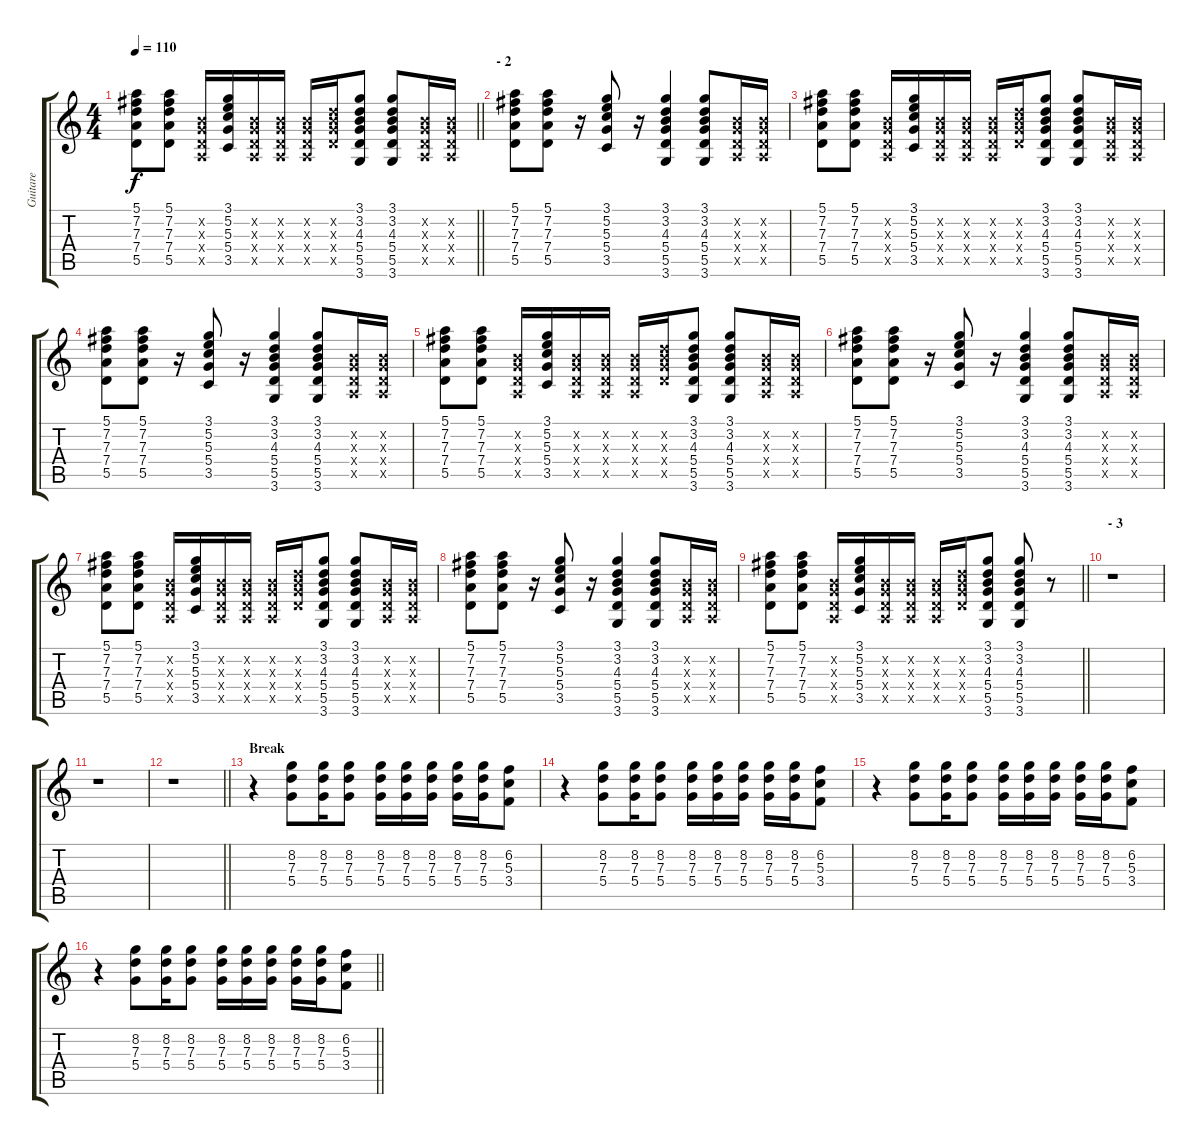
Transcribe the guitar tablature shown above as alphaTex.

\track ("Guitare" "Guitare") {instrument overdrivenguitar}
\staff {score tabs}
\tuning (E4 B3 G3 D3 A2 E2) {hide}
\ts (4 4)
\tempo 110
\clef g2
\barLineRight lightlight
\ks c
(5.1 7.2 7.3 7.4 5.5).8{dy f} (5.1 7.2 7.3 7.4 5.5).8 (0.2{x} 0.3{x} 0.4{x} 0.5{x}).16 (3.1 5.2 5.3 5.4 3.5).16 (0.2{x} 0.3{x} 0.4{x} 0.5{x}).16 (0.2{x} 0.3{x} 0.4{x} 0.5{x}).16 (0.2{x} 0.3{x} 0.4{x} 0.5{x}).16 (3.2{x} 4.3{x} 5.4{x} 5.5{x}).16 (3.1 3.2 4.3 5.4 5.5 3.6).8 (3.1 3.2 4.3 5.4 5.5 3.6).8 (0.2{x} 0.3{x} 0.4{x} 0.5{x}).16 (0.2{x} 0.3{x} 0.4{x} 0.5{x}).16 |
\section ("" "- 2")
(5.1 7.2 7.3 7.4 5.5).8 (5.1 7.2 7.3 7.4 5.5).8 r.16 (3.1 5.2 5.3 5.4 3.5).8 r.16 (3.1 3.2 4.3 5.4 5.5 3.6).4 (3.1 3.2 4.3 5.4 5.5 3.6).8 (0.2{x} 0.3{x} 0.4{x} 0.5{x}).16 (0.2{x} 0.3{x} 0.4{x} 0.5{x}).16 |
(5.1 7.2 7.3 7.4 5.5).8 (5.1 7.2 7.3 7.4 5.5).8 (0.2{x} 0.3{x} 0.4{x} 0.5{x}).16 (3.1 5.2 5.3 5.4 3.5).16 (0.2{x} 0.3{x} 0.4{x} 0.5{x}).16 (0.2{x} 0.3{x} 0.4{x} 0.5{x}).16 (0.2{x} 0.3{x} 0.4{x} 0.5{x}).16 (3.2{x} 4.3{x} 5.4{x} 5.5{x}).16 (3.1 3.2 4.3 5.4 5.5 3.6).8 (3.1 3.2 4.3 5.4 5.5 3.6).8 (0.2{x} 0.3{x} 0.4{x} 0.5{x}).16 (0.2{x} 0.3{x} 0.4{x} 0.5{x}).16 |
(5.1 7.2 7.3 7.4 5.5).8 (5.1 7.2 7.3 7.4 5.5).8 r.16 (3.1 5.2 5.3 5.4 3.5).8 r.16 (3.1 3.2 4.3 5.4 5.5 3.6).4 (3.1 3.2 4.3 5.4 5.5 3.6).8 (0.2{x} 0.3{x} 0.4{x} 0.5{x}).16 (0.2{x} 0.3{x} 0.4{x} 0.5{x}).16 |
(5.1 7.2 7.3 7.4 5.5).8 (5.1 7.2 7.3 7.4 5.5).8 (0.2{x} 0.3{x} 0.4{x} 0.5{x}).16 (3.1 5.2 5.3 5.4 3.5).16 (0.2{x} 0.3{x} 0.4{x} 0.5{x}).16 (0.2{x} 0.3{x} 0.4{x} 0.5{x}).16 (0.2{x} 0.3{x} 0.4{x} 0.5{x}).16 (3.2{x} 4.3{x} 5.4{x} 5.5{x}).16 (3.1 3.2 4.3 5.4 5.5 3.6).8 (3.1 3.2 4.3 5.4 5.5 3.6).8 (0.2{x} 0.3{x} 0.4{x} 0.5{x}).16 (0.2{x} 0.3{x} 0.4{x} 0.5{x}).16 |
(5.1 7.2 7.3 7.4 5.5).8 (5.1 7.2 7.3 7.4 5.5).8 r.16 (3.1 5.2 5.3 5.4 3.5).8 r.16 (3.1 3.2 4.3 5.4 5.5 3.6).4 (3.1 3.2 4.3 5.4 5.5 3.6).8 (0.2{x} 0.3{x} 0.4{x} 0.5{x}).16 (0.2{x} 0.3{x} 0.4{x} 0.5{x}).16 |
(5.1 7.2 7.3 7.4 5.5).8 (5.1 7.2 7.3 7.4 5.5).8 (0.2{x} 0.3{x} 0.4{x} 0.5{x}).16 (3.1 5.2 5.3 5.4 3.5).16 (0.2{x} 0.3{x} 0.4{x} 0.5{x}).16 (0.2{x} 0.3{x} 0.4{x} 0.5{x}).16 (0.2{x} 0.3{x} 0.4{x} 0.5{x}).16 (3.2{x} 4.3{x} 5.4{x} 5.5{x}).16 (3.1 3.2 4.3 5.4 5.5 3.6).8 (3.1 3.2 4.3 5.4 5.5 3.6).8 (0.2{x} 0.3{x} 0.4{x} 0.5{x}).16 (0.2{x} 0.3{x} 0.4{x} 0.5{x}).16 |
(5.1 7.2 7.3 7.4 5.5).8 (5.1 7.2 7.3 7.4 5.5).8 r.16 (3.1 5.2 5.3 5.4 3.5).8 r.16 (3.1 3.2 4.3 5.4 5.5 3.6).4 (3.1 3.2 4.3 5.4 5.5 3.6).8 (0.2{x} 0.3{x} 0.4{x} 0.5{x}).16 (0.2{x} 0.3{x} 0.4{x} 0.5{x}).16 |
\barLineRight lightlight
(5.1 7.2 7.3 7.4 5.5).8 (5.1 7.2 7.3 7.4 5.5).8 (0.2{x} 0.3{x} 0.4{x} 0.5{x}).16 (3.1 5.2 5.3 5.4 3.5).16 (0.2{x} 0.3{x} 0.4{x} 0.5{x}).16 (0.2{x} 0.3{x} 0.4{x} 0.5{x}).16 (0.2{x} 0.3{x} 0.4{x} 0.5{x}).16 (3.2{x} 4.3{x} 5.4{x} 5.5{x}).16 (3.1 3.2 4.3 5.4 5.5 3.6).8 (3.1 3.2 4.3 5.4 5.5 3.6).8 r.8 |
\section ("" "- 3")
r.1 |
r.1 |
\barLineRight lightlight
r.1 |
\section ("" "Break")
r.4 (8.2 7.3 5.4).8 (8.2 7.3 5.4).16 (8.2 7.3 5.4).8 (8.2 7.3 5.4).16 (8.2 7.3 5.4).16 (8.2 7.3 5.4).16 (8.2 7.3 5.4).16 (8.2 7.3 5.4).16 (6.2 5.3 3.4).8 |
r.4 (8.2 7.3 5.4).8 (8.2 7.3 5.4).16 (8.2 7.3 5.4).8 (8.2 7.3 5.4).16 (8.2 7.3 5.4).16 (8.2 7.3 5.4).16 (8.2 7.3 5.4).16 (8.2 7.3 5.4).16 (6.2 5.3 3.4).8 |
r.4 (8.2 7.3 5.4).8 (8.2 7.3 5.4).16 (8.2 7.3 5.4).8 (8.2 7.3 5.4).16 (8.2 7.3 5.4).16 (8.2 7.3 5.4).16 (8.2 7.3 5.4).16 (8.2 7.3 5.4).16 (6.2 5.3 3.4).8 |
\barLineRight lightlight
r.4 (8.2 7.3 5.4).8 (8.2 7.3 5.4).16 (8.2 7.3 5.4).8 (8.2 7.3 5.4).16 (8.2 7.3 5.4).16 (8.2 7.3 5.4).16 (8.2 7.3 5.4).16 (8.2 7.3 5.4).16 (6.2 5.3 3.4).8
